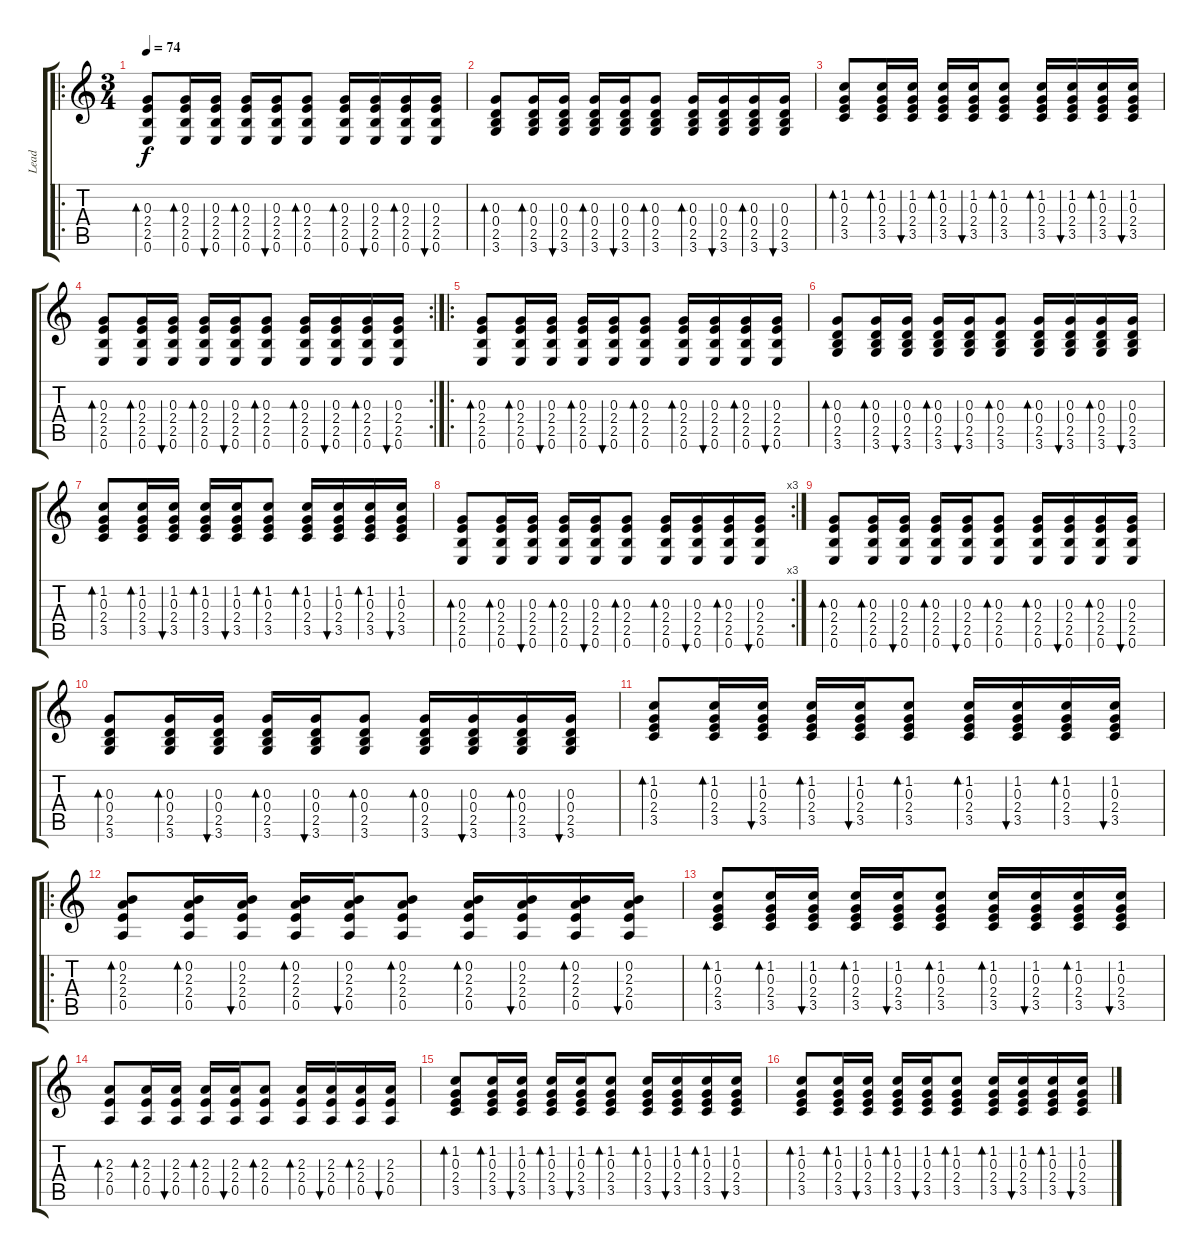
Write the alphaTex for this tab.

\track ("Lead" "Lead") {instrument distortionguitar}
\staff {score tabs}
\tuning (E4 B3 G3 D3 A2 E2) {hide}
\ro
\ts (3 4)
\tempo 74
\clef g2
\ks c
(0.3 2.4 2.5 0.6).8{bd 60 dy f instrument acousticguitarsteel} (0.3 2.4 2.5 0.6).16{bd 60} (0.3 2.4 2.5 0.6).16{bu 120} (0.3 2.4 2.5 0.6).16{bd 120} (0.3 2.4 2.5 0.6).16{bu 120} (0.3 2.4 2.5 0.6).8{bd 120} (0.3 2.4 2.5 0.6).16{bd 120} (0.3 2.4 2.5 0.6).16{bu 120} (0.3 2.4 2.5 0.6).16{bd 120} (0.3 2.4 2.5 0.6).16{bu 120} |
(0.3 0.4 2.5 3.6).8{bd 60 instrument acousticguitarsteel} (0.3 0.4 2.5 3.6).16{bd 60} (0.3 0.4 2.5 3.6).16{bu 120} (0.3 0.4 2.5 3.6).16{bd 120} (0.3 0.4 2.5 3.6).16{bu 120} (0.3 0.4 2.5 3.6).8{bd 120} (0.3 0.4 2.5 3.6).16{bd 120} (0.3 0.4 2.5 3.6).16{bu 120} (0.3 0.4 2.5 3.6).16{bd 120} (0.3 0.4 2.5 3.6).16{bu 120} |
(1.2 0.3 2.4 3.5).8{bd 60 instrument acousticguitarsteel} (1.2 0.3 2.4 3.5).16{bd 60} (1.2 0.3 2.4 3.5).16{bu 120} (1.2 0.3 2.4 3.5).16{bd 120} (1.2 0.3 2.4 3.5).16{bu 120} (1.2 0.3 2.4 3.5).8{bd 120} (1.2 0.3 2.4 3.5).16{bd 120} (1.2 0.3 2.4 3.5).16{bu 120} (1.2 0.3 2.4 3.5).16{bd 120} (1.2 0.3 2.4 3.5).16{bu 120} |
\rc 2
(0.3 2.4 2.5 0.6).8{bd 60 instrument acousticguitarsteel} (0.3 2.4 2.5 0.6).16{bd 60} (0.3 2.4 2.5 0.6).16{bu 120} (0.3 2.4 2.5 0.6).16{bd 120} (0.3 2.4 2.5 0.6).16{bu 120} (0.3 2.4 2.5 0.6).8{bd 120} (0.3 2.4 2.5 0.6).16{bd 120} (0.3 2.4 2.5 0.6).16{bu 120} (0.3 2.4 2.5 0.6).16{bd 120} (0.3 2.4 2.5 0.6).16{bu 120} |
\ro
(0.3 2.4 2.5 0.6).8{bd 60 instrument acousticguitarsteel} (0.3 2.4 2.5 0.6).16{bd 60} (0.3 2.4 2.5 0.6).16{bu 120} (0.3 2.4 2.5 0.6).16{bd 120} (0.3 2.4 2.5 0.6).16{bu 120} (0.3 2.4 2.5 0.6).8{bd 120} (0.3 2.4 2.5 0.6).16{bd 120} (0.3 2.4 2.5 0.6).16{bu 120} (0.3 2.4 2.5 0.6).16{bd 120} (0.3 2.4 2.5 0.6).16{bu 120} |
(0.3 0.4 2.5 3.6).8{bd 60 instrument acousticguitarsteel} (0.3 0.4 2.5 3.6).16{bd 60} (0.3 0.4 2.5 3.6).16{bu 120} (0.3 0.4 2.5 3.6).16{bd 120} (0.3 0.4 2.5 3.6).16{bu 120} (0.3 0.4 2.5 3.6).8{bd 120} (0.3 0.4 2.5 3.6).16{bd 120} (0.3 0.4 2.5 3.6).16{bu 120} (0.3 0.4 2.5 3.6).16{bd 120} (0.3 0.4 2.5 3.6).16{bu 120} |
(1.2 0.3 2.4 3.5).8{bd 60 instrument acousticguitarsteel} (1.2 0.3 2.4 3.5).16{bd 60} (1.2 0.3 2.4 3.5).16{bu 120} (1.2 0.3 2.4 3.5).16{bd 120} (1.2 0.3 2.4 3.5).16{bu 120} (1.2 0.3 2.4 3.5).8{bd 120} (1.2 0.3 2.4 3.5).16{bd 120} (1.2 0.3 2.4 3.5).16{bu 120} (1.2 0.3 2.4 3.5).16{bd 120} (1.2 0.3 2.4 3.5).16{bu 120} |
\rc 3
(0.3 2.4 2.5 0.6).8{bd 60 instrument acousticguitarsteel} (0.3 2.4 2.5 0.6).16{bd 60} (0.3 2.4 2.5 0.6).16{bu 120} (0.3 2.4 2.5 0.6).16{bd 120} (0.3 2.4 2.5 0.6).16{bu 120} (0.3 2.4 2.5 0.6).8{bd 120} (0.3 2.4 2.5 0.6).16{bd 120} (0.3 2.4 2.5 0.6).16{bu 120} (0.3 2.4 2.5 0.6).16{bd 120} (0.3 2.4 2.5 0.6).16{bu 120} |
(0.3 2.4 2.5 0.6).8{bd 60 instrument acousticguitarsteel} (0.3 2.4 2.5 0.6).16{bd 60} (0.3 2.4 2.5 0.6).16{bu 120} (0.3 2.4 2.5 0.6).16{bd 120} (0.3 2.4 2.5 0.6).16{bu 120} (0.3 2.4 2.5 0.6).8{bd 120} (0.3 2.4 2.5 0.6).16{bd 120} (0.3 2.4 2.5 0.6).16{bu 120} (0.3 2.4 2.5 0.6).16{bd 120} (0.3 2.4 2.5 0.6).16{bu 120} |
(0.3 0.4 2.5 3.6).8{bd 60 instrument acousticguitarsteel} (0.3 0.4 2.5 3.6).16{bd 60} (0.3 0.4 2.5 3.6).16{bu 120} (0.3 0.4 2.5 3.6).16{bd 120} (0.3 0.4 2.5 3.6).16{bu 120} (0.3 0.4 2.5 3.6).8{bd 120} (0.3 0.4 2.5 3.6).16{bd 120} (0.3 0.4 2.5 3.6).16{bu 120} (0.3 0.4 2.5 3.6).16{bd 120} (0.3 0.4 2.5 3.6).16{bu 120} |
(1.2 0.3 2.4 3.5).8{bd 60 instrument acousticguitarsteel} (1.2 0.3 2.4 3.5).16{bd 60} (1.2 0.3 2.4 3.5).16{bu 120} (1.2 0.3 2.4 3.5).16{bd 120} (1.2 0.3 2.4 3.5).16{bu 120} (1.2 0.3 2.4 3.5).8{bd 120} (1.2 0.3 2.4 3.5).16{bd 120} (1.2 0.3 2.4 3.5).16{bu 120} (1.2 0.3 2.4 3.5).16{bd 120} (1.2 0.3 2.4 3.5).16{bu 120} |
\ro
(0.2 2.3 2.4 0.5).8{bd 60 instrument acousticguitarsteel} (0.2 2.3 2.4 0.5).16{bd 60} (0.2 2.3 2.4 0.5).16{bu 120} (0.2 2.3 2.4 0.5).16{bd 120} (0.2 2.3 2.4 0.5).16{bu 120} (0.2 2.3 2.4 0.5).8{bd 120} (0.2 2.3 2.4 0.5).16{bd 120} (0.2 2.3 2.4 0.5).16{bu 120} (0.2 2.3 2.4 0.5).16{bd 120} (0.2 2.3 2.4 0.5).16{bu 120} |
(1.2 0.3 2.4 3.5).8{bd 60 instrument acousticguitarsteel} (1.2 0.3 2.4 3.5).16{bd 60} (1.2 0.3 2.4 3.5).16{bu 120} (1.2 0.3 2.4 3.5).16{bd 120} (1.2 0.3 2.4 3.5).16{bu 120} (1.2 0.3 2.4 3.5).8{bd 120} (1.2 0.3 2.4 3.5).16{bd 120} (1.2 0.3 2.4 3.5).16{bu 120} (1.2 0.3 2.4 3.5).16{bd 120} (1.2 0.3 2.4 3.5).16{bu 120} |
(2.3 2.4 0.5).8{bd 60 instrument acousticguitarsteel} (2.3 2.4 0.5).16{bd 60} (2.3 2.4 0.5).16{bu 120} (2.3 2.4 0.5).16{bd 120} (2.3 2.4 0.5).16{bu 120} (2.3 2.4 0.5).8{bd 120} (2.3 2.4 0.5).16{bd 120} (2.3 2.4 0.5).16{bu 120} (2.3 2.4 0.5).16{bd 120} (2.3 2.4 0.5).16{bu 120} |
(1.2 0.3 2.4 3.5).8{bd 60 instrument acousticguitarsteel} (1.2 0.3 2.4 3.5).16{bd 60} (1.2 0.3 2.4 3.5).16{bu 120} (1.2 0.3 2.4 3.5).16{bd 120} (1.2 0.3 2.4 3.5).16{bu 120} (1.2 0.3 2.4 3.5).8{bd 120} (1.2 0.3 2.4 3.5).16{bd 120} (1.2 0.3 2.4 3.5).16{bu 120} (1.2 0.3 2.4 3.5).16{bd 120} (1.2 0.3 2.4 3.5).16{bu 120} |
(1.2 0.3 2.4 3.5).8{bd 60 instrument acousticguitarsteel} (1.2 0.3 2.4 3.5).16{bd 60} (1.2 0.3 2.4 3.5).16{bu 120} (1.2 0.3 2.4 3.5).16{bd 120} (1.2 0.3 2.4 3.5).16{bu 120} (1.2 0.3 2.4 3.5).8{bd 120} (1.2 0.3 2.4 3.5).16{bd 120} (1.2 0.3 2.4 3.5).16{bu 120} (1.2 0.3 2.4 3.5).16{bd 120} (1.2 0.3 2.4 3.5).16{bu 120}
